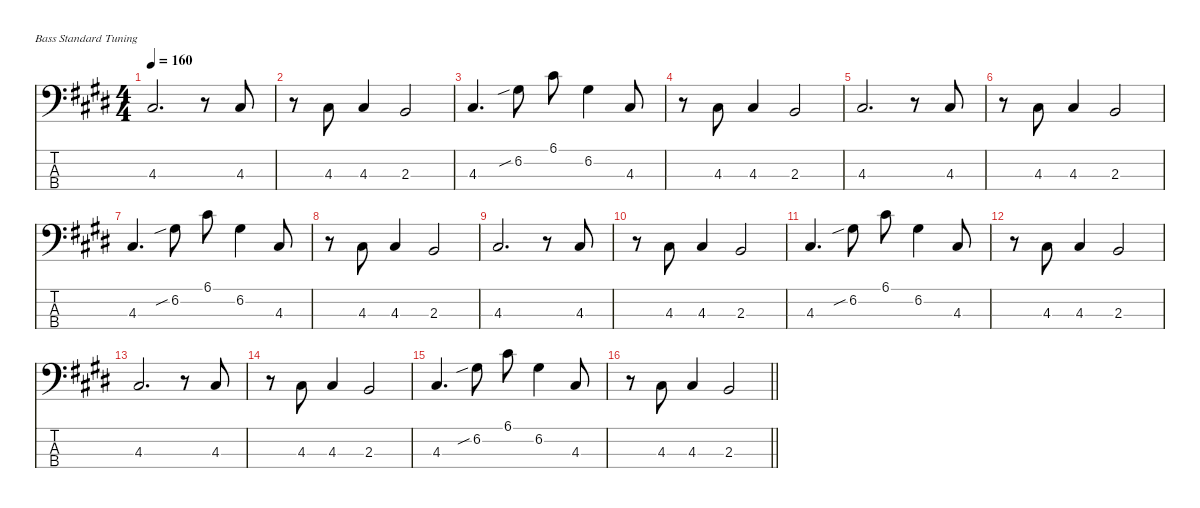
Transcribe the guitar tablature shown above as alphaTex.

\defaultSystemsLayout 4
\hideDynamics
\bracketExtendMode nobrackets
\singleTrackTrackNamePolicy hidden
\multiTrackTrackNamePolicy hidden
\firstSystemTrackNameMode fullname
\firstSystemTrackNameOrientation horizontal
\otherSystemsTrackNameOrientation horizontal
\track ("Bass" "el.bs.") {instrument electricbassfinger}
\staff {score tabs}
\tuning (G2 D2 A1 E1)
\ts (4 4)
\tempo 160
\clef f4
\ks c#minor
4.3{acc #}.2{d dy f beam Up} r.8{beam Up} 4.3{acc #}.8{dy ff beam Up} |
r.8{beam Down} 4.3{acc #}.8{beam Up} 4.3{acc #}.4{beam Up} 2.3{acc forcenatural}.2{dy f beam Up} |
4.3{acc #}.4{d dy ff beam Up} 6.2{sib acc #}.8{dy f beam Down} 6.1{acc #}.8{beam Down} 6.2{acc #}.4{dy ff beam Down} 4.3{acc #}.8{beam Up} |
r.8{beam Down} 4.3{acc #}.8{beam Up} 4.3{acc #}.4{beam Up} 2.3{acc forcenatural}.2{beam Up} |
4.3{acc #}.2{d dy f beam Up} r.8{beam Up} 4.3{acc #}.8{dy ff beam Up} |
r.8{beam Down} 4.3{acc #}.8{beam Up} 4.3{acc #}.4{beam Up} 2.3{acc forcenatural}.2{dy f beam Up} |
4.3{acc #}.4{d dy ff beam Up} 6.2{sib acc #}.8{dy f beam Down} 6.1{acc #}.8{beam Down} 6.2{acc #}.4{dy ff beam Down} 4.3{acc #}.8{beam Up} |
r.8{beam Down} 4.3{acc #}.8{beam Up} 4.3{acc #}.4{beam Up} 2.3{acc forcenatural}.2{beam Up} |
4.3{acc #}.2{d dy f beam Up} r.8{beam Up} 4.3{acc #}.8{dy ff beam Up} |
r.8{beam Down} 4.3{acc #}.8{beam Up} 4.3{acc #}.4{beam Up} 2.3{acc forcenatural}.2{dy f beam Up} |
4.3{acc #}.4{d dy ff beam Up} 6.2{sib acc #}.8{dy f beam Down} 6.1{acc #}.8{beam Down} 6.2{acc #}.4{dy ff beam Down} 4.3{acc #}.8{beam Up} |
r.8{beam Down} 4.3{acc #}.8{beam Up} 4.3{acc #}.4{beam Up} 2.3{acc forcenatural}.2{beam Up} |
4.3{acc #}.2{d dy f beam Up} r.8{beam Up} 4.3{acc #}.8{dy ff beam Up} |
r.8{beam Down} 4.3{acc #}.8{beam Up} 4.3{acc #}.4{beam Up} 2.3{acc forcenatural}.2{dy f beam Up} |
4.3{acc #}.4{d dy ff beam Up} 6.2{sib acc #}.8{dy f beam Down} 6.1{acc #}.8{beam Down} 6.2{acc #}.4{dy ff beam Down} 4.3{acc #}.8{beam Up} |
\barLineRight lightlight
r.8{beam Down} 4.3{acc #}.8{beam Up} 4.3{acc #}.4{beam Up} 2.3{acc forcenatural}.2{beam Up}
